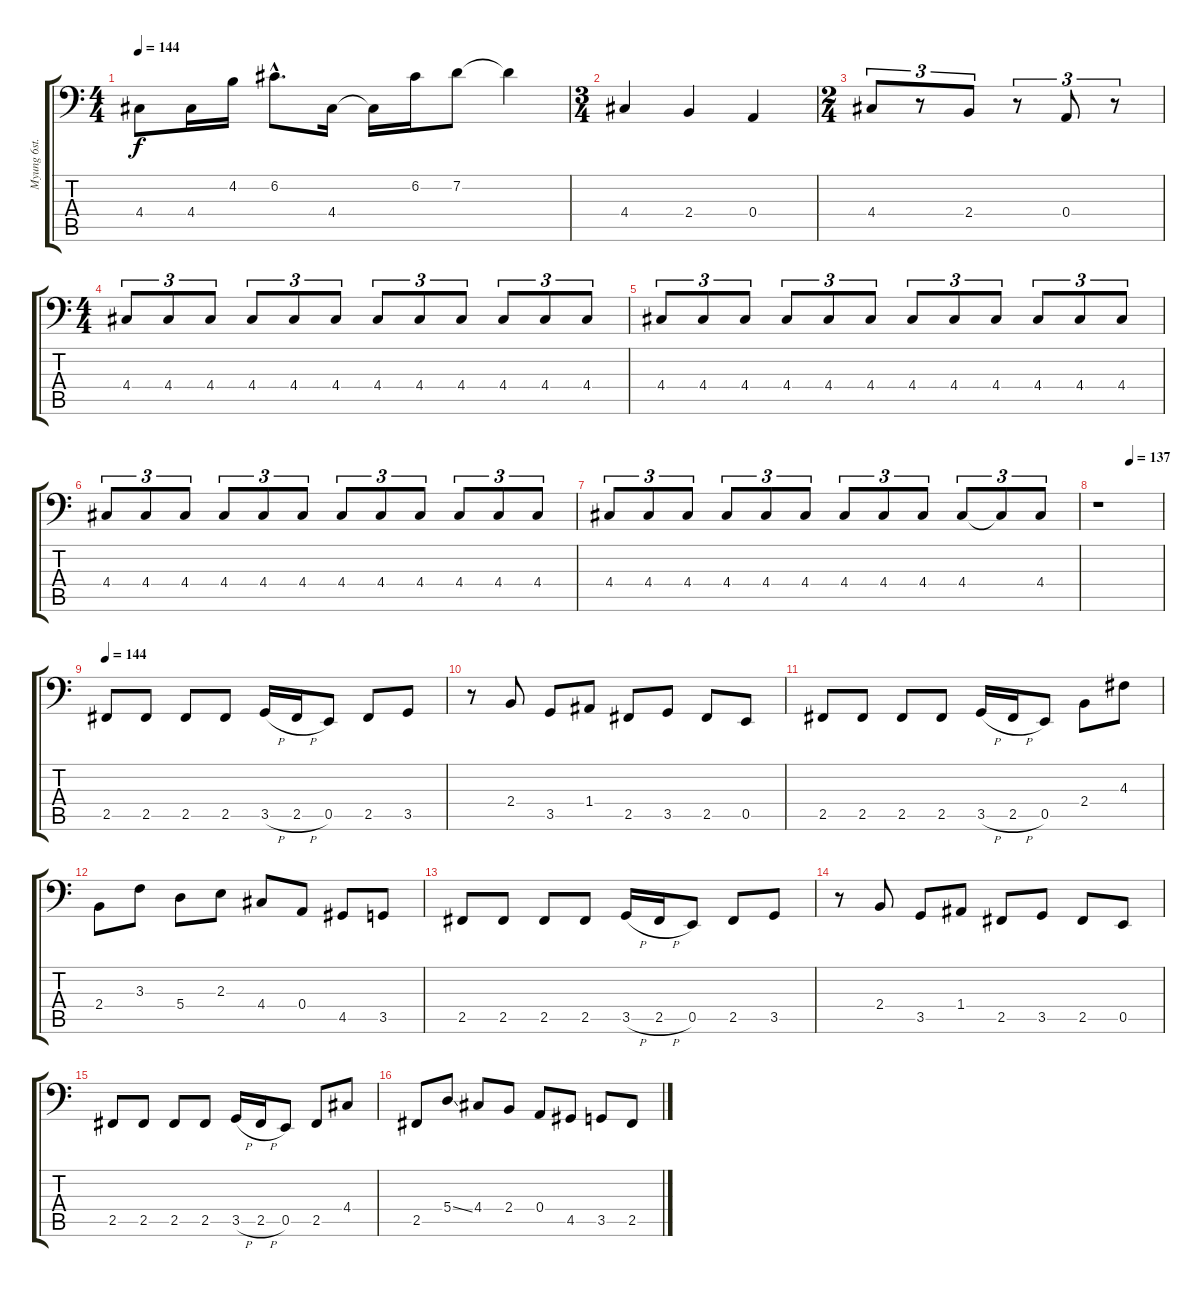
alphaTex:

\track ("Myung 6st." "Myung 6st.") {instrument electricbasspick}
\staff {score tabs}
\tuning (C3 G2 D2 A1 E1 B0) {hide}
\ts (4 4)
\tempo 144
\clef f4
\ks c
4.4.8{dy f} 4.4.16 4.2.16 6.2{hac}.8{d} 4.4.16 4.4{t}.16 6.2.16 7.2.8 7.2{t}.4 |
\ts (3 4)
4.4.4 2.4.4 0.4.4 |
\ts (2 4)
4.4.8{tu (3 2)} r.8{tu (3 2)} 2.4.8{tu (3 2)} r.8{tu (3 2)} 0.4.8{tu (3 2)} r.8{tu (3 2)} |
\ts (4 4)
4.4.8{tu (3 2)} 4.4.8{tu (3 2)} 4.4.8{tu (3 2)} 4.4.8{tu (3 2)} 4.4.8{tu (3 2)} 4.4.8{tu (3 2)} 4.4.8{tu (3 2)} 4.4.8{tu (3 2)} 4.4.8{tu (3 2)} 4.4.8{tu (3 2)} 4.4.8{tu (3 2)} 4.4.8{tu (3 2)} |
4.4.8{tu (3 2)} 4.4.8{tu (3 2)} 4.4.8{tu (3 2)} 4.4.8{tu (3 2)} 4.4.8{tu (3 2)} 4.4.8{tu (3 2)} 4.4.8{tu (3 2)} 4.4.8{tu (3 2)} 4.4.8{tu (3 2)} 4.4.8{tu (3 2)} 4.4.8{tu (3 2)} 4.4.8{tu (3 2)} |
4.4.8{tu (3 2)} 4.4.8{tu (3 2)} 4.4.8{tu (3 2)} 4.4.8{tu (3 2)} 4.4.8{tu (3 2)} 4.4.8{tu (3 2)} 4.4.8{tu (3 2)} 4.4.8{tu (3 2)} 4.4.8{tu (3 2)} 4.4.8{tu (3 2)} 4.4.8{tu (3 2)} 4.4.8{tu (3 2)} |
4.4.8{tu (3 2)} 4.4.8{tu (3 2)} 4.4.8{tu (3 2)} 4.4.8{tu (3 2)} 4.4.8{tu (3 2)} 4.4.8{tu (3 2)} 4.4.8{tu (3 2)} 4.4.8{tu (3 2)} 4.4.8{tu (3 2)} 4.4.8{tu (3 2)} 4.4{t}.8{tu (3 2)} 4.4.8{tu (3 2)} |
\tempo (137 0.5)
r.1 |
\tempo 144
2.5.8 2.5.8 2.5.8 2.5.8 3.5{h}.16 2.5{h}.16 0.5.8 2.5.8 3.5.8 |
r.8 2.4.8 3.5.8 1.4.8 2.5.8 3.5.8 2.5.8 0.5.8 |
2.5.8 2.5.8 2.5.8 2.5.8 3.5{h}.16 2.5{h}.16 0.5.8 2.4.8 4.3.8 |
2.4.8 3.3.8 5.4.8 2.3.8 4.4.8 0.4.8 4.5.8 3.5.8 |
2.5.8 2.5.8 2.5.8 2.5.8 3.5{h}.16 2.5{h}.16 0.5.8 2.5.8 3.5.8 |
r.8 2.4.8 3.5.8 1.4.8 2.5.8 3.5.8 2.5.8 0.5.8 |
2.5.8 2.5.8 2.5.8 2.5.8 3.5{h}.16 2.5{h}.16 0.5.8 2.5.8 4.4.8 |
2.5.8 5.4{ss}.8 4.4.8 2.4.8 0.4.8 4.5.8 3.5.8 2.5.8
